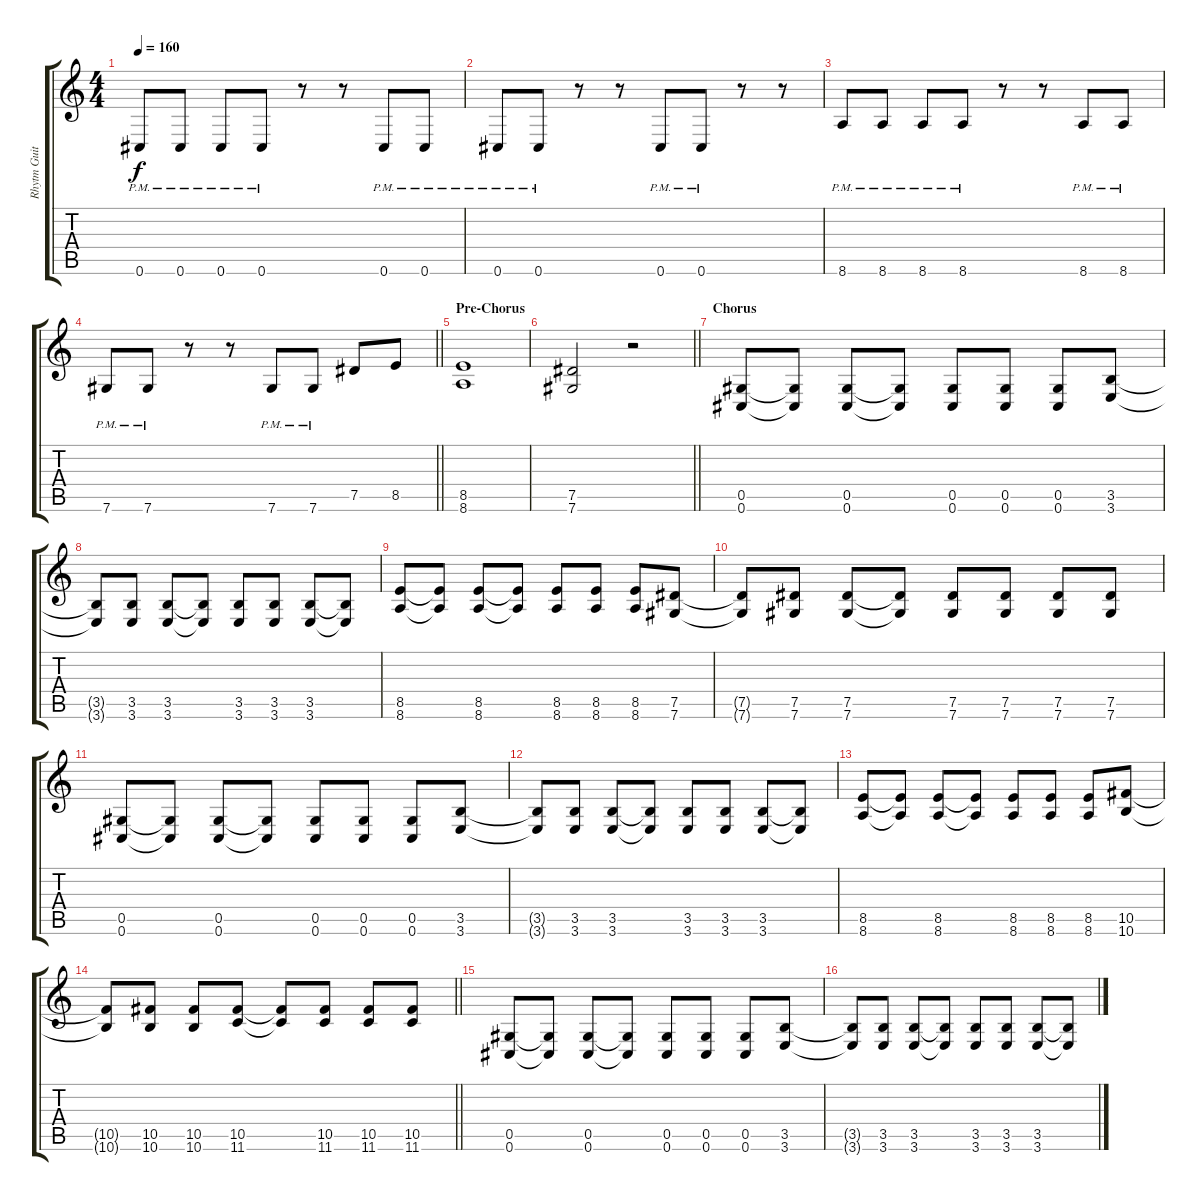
\track ("Rhytm Guitar [L]" "Rhytm Guit") {instrument distortionguitar}
\staff {score tabs}
\tuning (Eb4 Bb3 Gb3 Db3 Ab2 Db2) {hide}
\ts (4 4)
\tempo 160
\clef g2
\ks c
0.6{pm}.8{dy f} 0.6{pm}.8 0.6{pm}.8 0.6{pm}.8 r.8 r.8 0.6{pm}.8 0.6{pm}.8 |
0.6{pm}.8 0.6{pm}.8 r.8 r.8 0.6{pm}.8 0.6{pm}.8 r.8 r.8 |
8.6{pm}.8 8.6{pm}.8 8.6{pm}.8 8.6{pm}.8 r.8 r.8 8.6{pm}.8 8.6{pm}.8 |
\barLineRight lightlight
7.6{pm}.8 7.6{pm}.8 r.8 r.8 7.6{pm}.8 7.6{pm}.8 7.5.8 8.5.8 |
\section ("" "Pre-Chorus")
(8.5 8.6).1 |
\barLineRight lightlight
(7.5 7.6).2 r.2 |
\section ("" "Chorus")
(0.5 0.6).8 (0.5{t} 0.6{t}).8 (0.5 0.6).8 (0.5{t} 0.6{t}).8 (0.5 0.6).8 (0.5 0.6).8 (0.5 0.6).8 (3.5 3.6).8 |
(3.5{t} 3.6{t}).8 (3.5 3.6).8 (3.5 3.6).8 (3.5{t} 3.6{t}).8 (3.5 3.6).8 (3.5 3.6).8 (3.5 3.6).8 (3.5{t} 3.6{t}).8 |
(8.5 8.6).8 (8.5{t} 8.6{t}).8 (8.5 8.6).8 (8.5{t} 8.6{t}).8 (8.5 8.6).8 (8.5 8.6).8 (8.5 8.6).8 (7.5 7.6).8 |
(7.5{t} 7.6{t}).8 (7.5 7.6).8 (7.5 7.6).8 (7.5{t} 7.6{t}).8 (7.5 7.6).8 (7.5 7.6).8 (7.5 7.6).8 (7.5 7.6).8 |
(0.5 0.6).8 (0.5{t} 0.6{t}).8 (0.5 0.6).8 (0.5{t} 0.6{t}).8 (0.5 0.6).8 (0.5 0.6).8 (0.5 0.6).8 (3.5 3.6).8 |
(3.5{t} 3.6{t}).8 (3.5 3.6).8 (3.5 3.6).8 (3.5{t} 3.6{t}).8 (3.5 3.6).8 (3.5 3.6).8 (3.5 3.6).8 (3.5{t} 3.6{t}).8 |
(8.5 8.6).8 (8.5{t} 8.6{t}).8 (8.5 8.6).8 (8.5{t} 8.6{t}).8 (8.5 8.6).8 (8.5 8.6).8 (8.5 8.6).8 (10.5 10.6).8 |
\barLineRight lightlight
(10.5{t} 10.6{t}).8 (10.5 10.6).8 (10.5 10.6).8 (10.5 11.6).8 (10.5{t} 11.6{t}).8 (10.5 11.6).8 (10.5 11.6).8 (10.5 11.6).8 |
(0.5 0.6).8 (0.5{t} 0.6{t}).8 (0.5 0.6).8 (0.5{t} 0.6{t}).8 (0.5 0.6).8 (0.5 0.6).8 (0.5 0.6).8 (3.5 3.6).8 |
(3.5{t} 3.6{t}).8 (3.5 3.6).8 (3.5 3.6).8 (3.5{t} 3.6{t}).8 (3.5 3.6).8 (3.5 3.6).8 (3.5 3.6).8 (3.5{t} 3.6{t}).8
